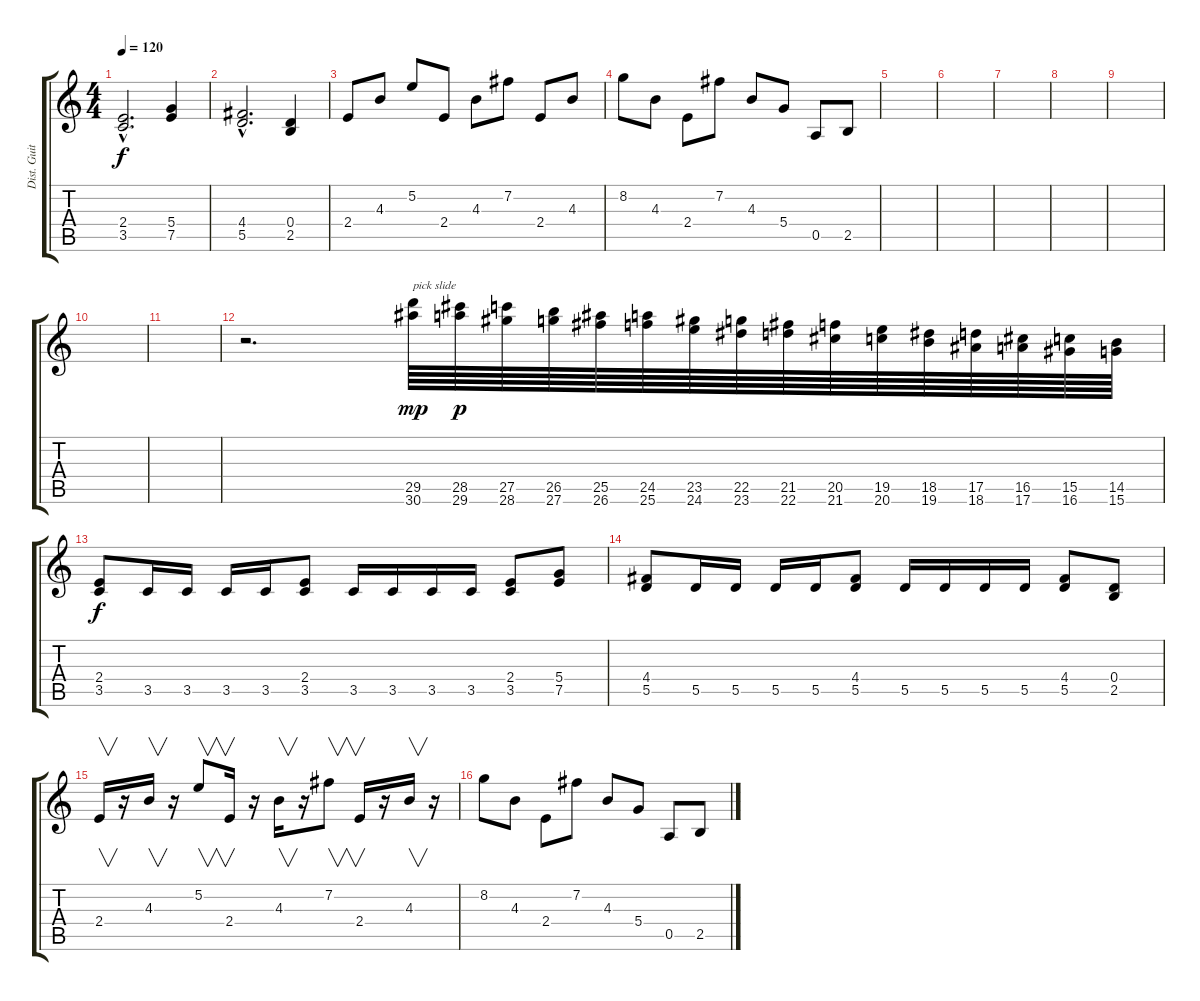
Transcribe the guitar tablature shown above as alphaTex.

\track ("Dist. Guitar" "Dist. Guit") {instrument distortionguitar}
\staff {score tabs}
\tuning (E4 B3 G3 D3 A2 E2) {hide}
\ts (4 4)
\tempo 120
\clef g2
\ks c
(2.4{hac} 3.5{hac}).2{d dy f} (5.4 7.5).4 |
(4.4{hac} 5.5{hac}).2{d} (0.4 2.5).4 |
2.4.8 4.3.8 5.2.8 2.4.8 4.3.8 7.2.8 2.4.8 4.3.8 |
8.2.8 4.3.8 2.4.8 7.2.8 4.3.8 5.4.8 0.5.8 2.5.8 |
|
|
|
|
|
|
|
r.2{d} (29.5 30.6).64{txt "pick slide" dy mp} (28.5 29.6).64{dy p} (27.5 28.6).64 (26.5 27.6).64 (25.5 26.6).64 (24.5 25.6).64 (23.5 24.6).64 (22.5 23.6).64 (21.5 22.6).64 (20.5 21.6).64 (19.5 20.6).64 (18.5 19.6).64 (17.5 18.6).64 (16.5 17.6).64 (15.5 16.6).64 (14.5 15.6).64 |
(2.4 3.5).8{dy f} 3.5.16 3.5.16 3.5.16 3.5.16 (2.4 3.5).8 3.5.16 3.5.16 3.5.16 3.5.16 (2.4 3.5).8 (5.4 7.5).8 |
(4.4 5.5).8 5.5.16 5.5.16 5.5.16 5.5.16 (4.4 5.5).8 5.5.16 5.5.16 5.5.16 5.5.16 (4.4 5.5).8 (0.4 2.5).8 |
2.4.16{v} r.16 4.3.16{v} r.16 5.2.8{v} 2.4.16{v} r.16 4.3.16{v} r.16 7.2.8{v} 2.4.16{v} r.16 4.3.16{v} r.16 |
8.2.8 4.3.8 2.4.8 7.2.8 4.3.8 5.4.8 0.5.8 2.5.8
